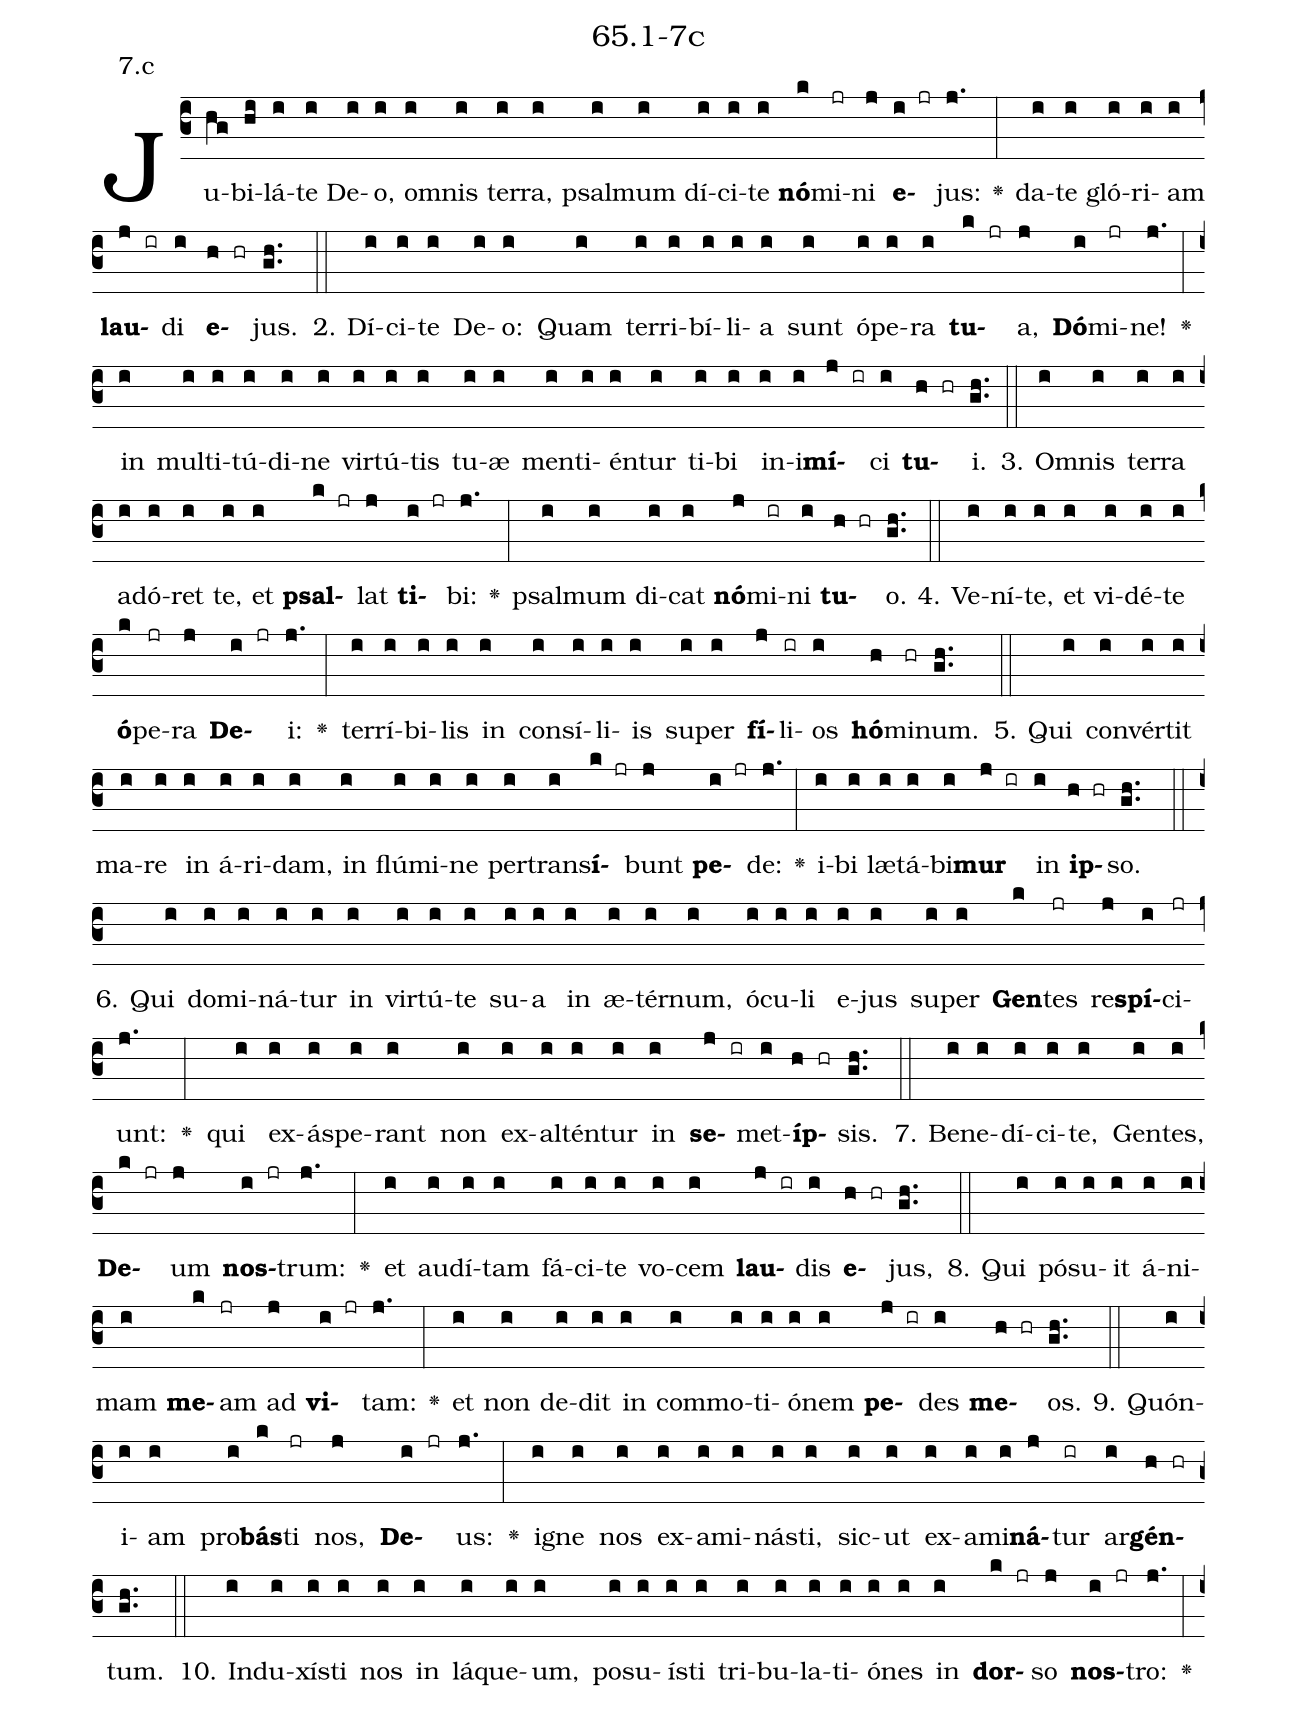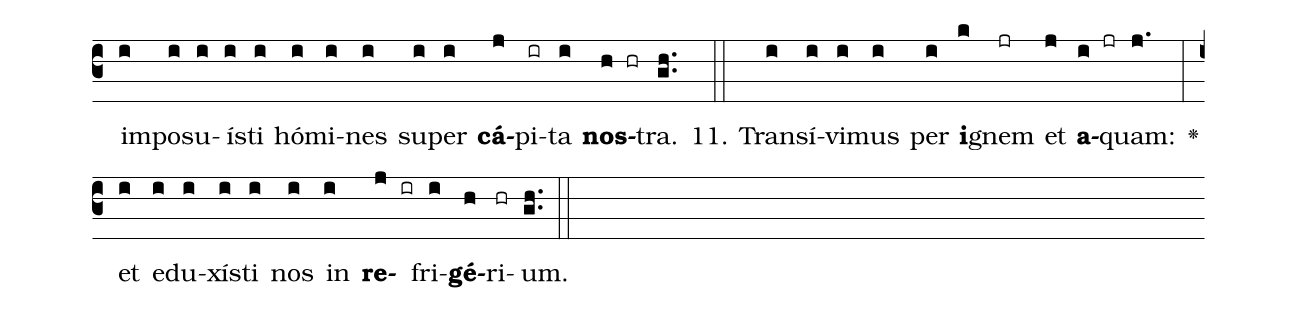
name: 65.1-7c;
annotation: 7.c;
%%
(c3)Ju(hg)bi(hi)lá(i)te(i) De(i)o,(i) om(i)nis(i) ter(i)ra,(i) psal(i)mum(i) dí(i)ci(i)te(i) <b>nó</b>(k)mi(jr)ni(j) <b>e</b>(i jr)jus:(j.) <v>\greheightstar</v>(:) da(i)te(i) gló(i)ri(i)am(i) <b>lau</b>(j ir)di(i) <b>e</b>(h hr)jus.(gh..) (::)
2. Dí(i)ci(i)te(i) De(i)o:(i) Quam(i) ter(i)ri(i)bí(i)li(i)a(i) sunt(i) ó(i)pe(i)ra(i) <b>tu</b>(k jr)a,(j) <b>Dó</b>(i)mi(jr)ne!(j.) <v>\greheightstar</v>(:) in(i) mul(i)ti(i)tú(i)di(i)ne(i) vir(i)tú(i)tis(i) tu(i)æ(i) men(i)ti(i)én(i)tur(i) ti(i)bi(i) in(i)i(i)<b>mí</b>(j ir)ci(i) <b>tu</b>(h hr)i.(gh..) (::)
3. Om(i)nis(i) ter(i)ra(i) ad(i)ó(i)ret(i) te,(i) et(i) <b>psal</b>(k jr)lat(j) <b>ti</b>(i jr)bi:(j.) <v>\greheightstar</v>(:) psal(i)mum(i) di(i)cat(i) <b>nó</b>(j)mi(ir)ni(i) <b>tu</b>(h hr)o.(gh..) (::)
4. Ve(i)ní(i)te,(i) et(i) vi(i)dé(i)te(i) <b>ó</b>(k)pe(jr)ra(j) <b>De</b>(i jr)i:(j.) <v>\greheightstar</v>(:) ter(i)rí(i)bi(i)lis(i) in(i) con(i)sí(i)li(i)is(i) su(i)per(i) <b>fí</b>(j)li(ir)os(i) <b>hó</b>(h)mi(hr)num.(gh..) (::)
5. Qui(i) con(i)vér(i)tit(i) ma(i)re(i) in(i) á(i)ri(i)dam,(i) in(i) flú(i)mi(i)ne(i) per(i)trans(i)<b>í</b>(k jr)bunt(j) <b>pe</b>(i jr)de:(j.) <v>\greheightstar</v>(:) i(i)bi(i) læ(i)tá(i)bi(i)<b>mur</b>(j ir) in(i) <b>ip</b>(h hr)so.(gh..) (::)
6. Qui(i) do(i)mi(i)ná(i)tur(i) in(i) vir(i)tú(i)te(i) su(i)a(i) in(i) æ(i)tér(i)num,(i) ó(i)cu(i)li(i) e(i)jus(i) su(i)per(i) <b>Gen</b>(k)tes(jr) re(j)<b>spí</b>(i)ci(jr)unt:(j.) <v>\greheightstar</v>(:) qui(i) ex(i)ás(i)pe(i)rant(i) non(i) ex(i)al(i)tén(i)tur(i) in(i) <b>se</b>(j ir)met(i)<b>íp</b>(h hr)sis.(gh..) (::)
7. Be(i)ne(i)dí(i)ci(i)te,(i) Gen(i)tes,(i) <b>De</b>(k jr)um(j) <b>nos</b>(i jr)trum:(j.) <v>\greheightstar</v>(:) et(i) au(i)dí(i)tam(i) fá(i)ci(i)te(i) vo(i)cem(i) <b>lau</b>(j ir)dis(i) <b>e</b>(h hr)jus,(gh..) (::)
8. Qui(i) pó(i)su(i)it(i) á(i)ni(i)mam(i) <b>me</b>(k)am(jr) ad(j) <b>vi</b>(i jr)tam:(j.) <v>\greheightstar</v>(:) et(i) non(i) de(i)dit(i) in(i) com(i)mo(i)ti(i)ó(i)nem(i) <b>pe</b>(j ir)des(i) <b>me</b>(h hr)os.(gh..) (::)
9. Quón(i)i(i)am(i) pro(i)<b>bás</b>(k)ti(jr) nos,(j) <b>De</b>(i jr)us:(j.) <v>\greheightstar</v>(:) i(i)gne(i) nos(i) ex(i)a(i)mi(i)nás(i)ti,(i) sic(i)ut(i) ex(i)a(i)mi(i)<b>ná</b>(j)tur(ir) ar(i)<b>gén</b>(h hr)tum.(gh..) (::)
10. In(i)du(i)xís(i)ti(i) nos(i) in(i) lá(i)que(i)um,(i) po(i)su(i)ís(i)ti(i) tri(i)bu(i)la(i)ti(i)ó(i)nes(i) in(i) <b>dor</b>(k jr)so(j) <b>nos</b>(i jr)tro:(j.) <v>\greheightstar</v>(:) im(i)po(i)su(i)ís(i)ti(i) hó(i)mi(i)nes(i) su(i)per(i) <b>cá</b>(j)pi(ir)ta(i) <b>nos</b>(h hr)tra.(gh..) (::)
11. Trans(i)í(i)vi(i)mus(i) per(i) <b>i</b>(k)gnem(jr) et(j) <b>a</b>(i jr)quam:(j.) <v>\greheightstar</v>(:) et(i) e(i)du(i)xís(i)ti(i) nos(i) in(i) <b>re</b>(j ir)fri(i)<b>gé</b>(h)ri(hr)um.(gh..) (::)
